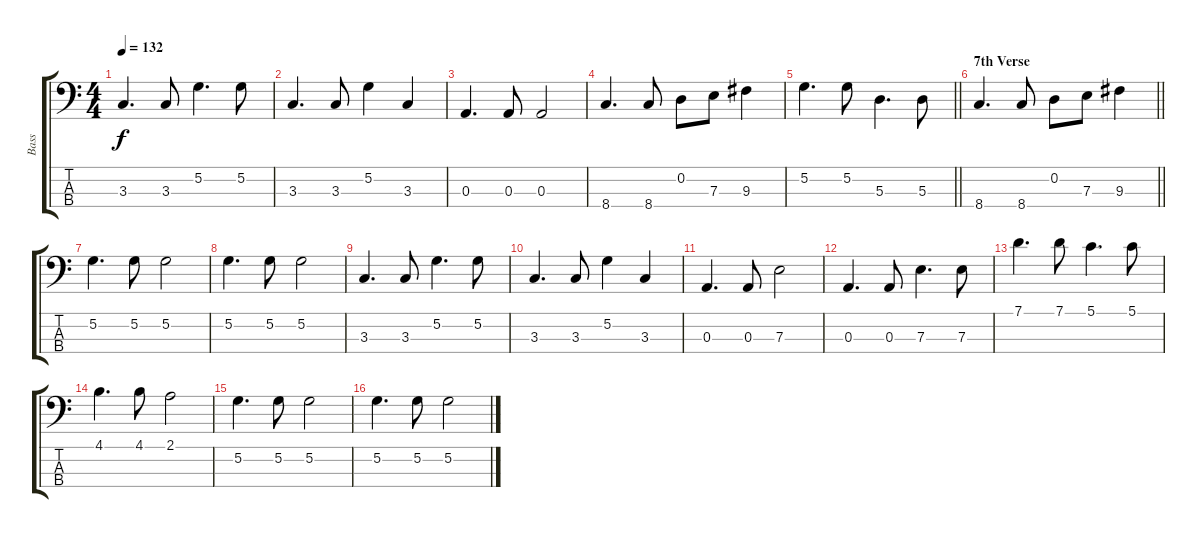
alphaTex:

\track ("Bass" "Bass") {instrument electricbassfinger}
\staff {score tabs}
\tuning (G2 D2 A1 E1) {hide}
\ts (4 4)
\tempo 132
\clef f4
\ks c
3.3.4{d dy f} 3.3.8 5.2.4{d} 5.2.8 |
3.3.4{d} 3.3.8 5.2.4 3.3.4 |
0.3.4{d} 0.3.8 0.3.2 |
8.4.4{d} 8.4.8 0.2.8 7.3.8 9.3.4 |
\barLineRight lightlight
5.2.4{d} 5.2.8 5.3.4{d} 5.3.8 |
\section ("" "7th Verse")
\barLineRight lightlight
8.4.4{d} 8.4.8 0.2.8 7.3.8 9.3.4 |
5.2.4{d} 5.2.8 5.2.2 |
5.2.4{d} 5.2.8 5.2.2 |
3.3.4{d} 3.3.8 5.2.4{d} 5.2.8 |
3.3.4{d} 3.3.8 5.2.4 3.3.4 |
0.3.4{d} 0.3.8 7.3.2 |
0.3.4{d} 0.3.8 7.3.4{d} 7.3.8 |
7.1.4{d} 7.1.8 5.1.4{d} 5.1.8 |
4.1.4{d} 4.1.8 2.1.2 |
5.2.4{d} 5.2.8 5.2.2 |
5.2.4{d} 5.2.8 5.2.2
